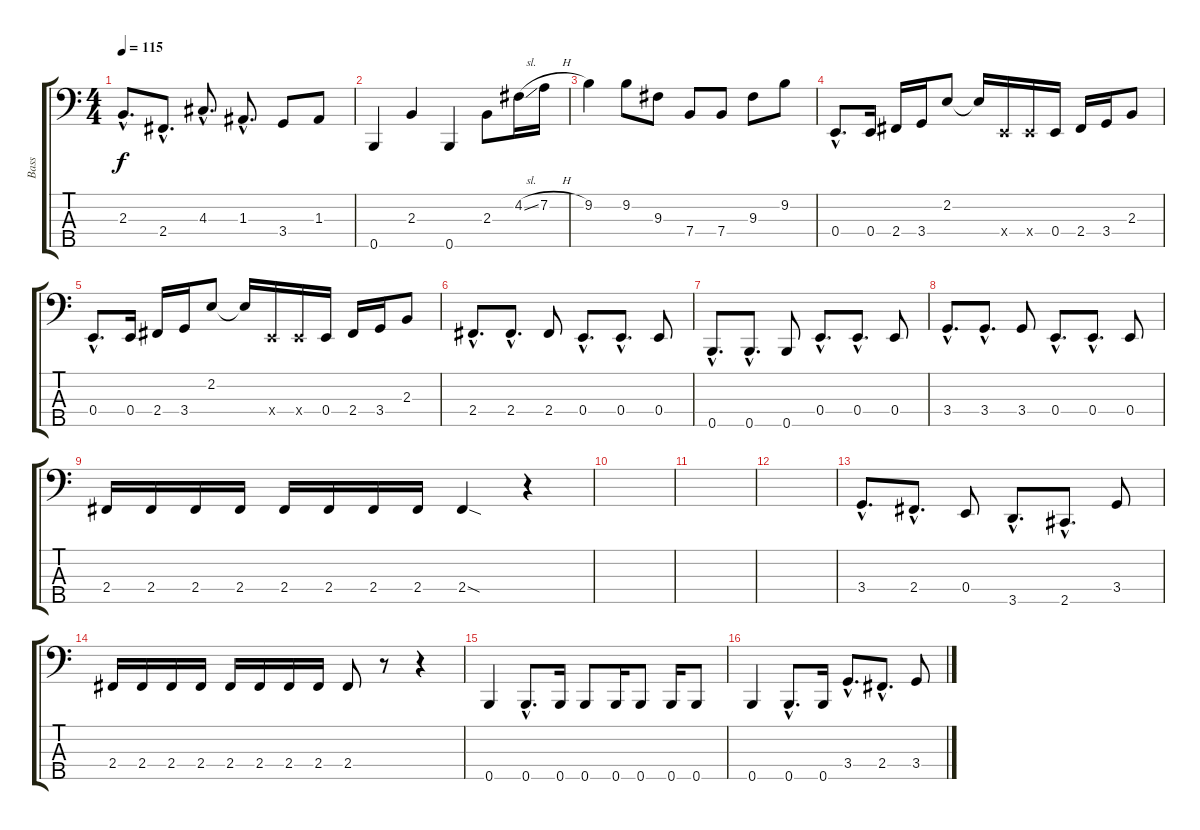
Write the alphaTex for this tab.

\track ("Bass" "Bass") {instrument electricbassfinger}
\staff {score tabs}
\tuning (G2 D2 A1 E1 B0) {hide}
\ts (4 4)
\tempo 115
\clef f4
\ks c
2.3{hac}.8{d dy f} 2.4{hac}.8{d} 4.3{hac}.8{d} 1.3{hac}.8{d} 3.4.8 1.3.8 |
0.5.4 2.3.4 0.5.4 2.3.8 4.2{sl}.16 7.2{h}.16 |
9.2.4 9.2.8 9.3.8 7.4.8 7.4.8 9.3.8 9.2.8 |
0.4{hac}.8{d} 0.4.16 2.4.16 3.4.16 2.2.8 2.2{t}.16 0.4{x}.16 0.4{x}.16 0.4.16 2.4.16 3.4.16 2.3.8 |
0.4{hac}.8{d} 0.4.16 2.4.16 3.4.16 2.2.8 2.2{t}.16 0.4{x}.16 0.4{x}.16 0.4.16 2.4.16 3.4.16 2.3.8 |
2.4{hac}.8{d} 2.4{hac}.8{d} 2.4.8 0.4{hac}.8{d} 0.4{hac}.8{d} 0.4.8 |
0.5{hac}.8{d} 0.5{hac}.8{d} 0.5.8 0.4{hac}.8{d} 0.4{hac}.8{d} 0.4.8 |
3.4{hac}.8{d} 3.4{hac}.8{d} 3.4.8 0.4{hac}.8{d} 0.4{hac}.8{d} 0.4.8 |
2.4.16 2.4.16 2.4.16 2.4.16 2.4.16 2.4.16 2.4.16 2.4.16 2.4{sod}.4 r.4 |
|
|
|
3.4{hac}.8{d} 2.4{hac}.8{d} 0.4.8 3.5{hac}.8{d} 2.5{hac}.8{d} 3.4.8 |
2.4.16 2.4.16 2.4.16 2.4.16 2.4.16 2.4.16 2.4.16 2.4.16 2.4.8 r.8 r.4 |
0.5.4 0.5{hac}.8{d} 0.5.16 0.5.8 0.5.16 0.5.8 0.5.16 0.5.8 |
0.5.4 0.5{hac}.8{d} 0.5.16 3.4{hac}.8{d} 2.4{hac}.8{d} 3.4.8
